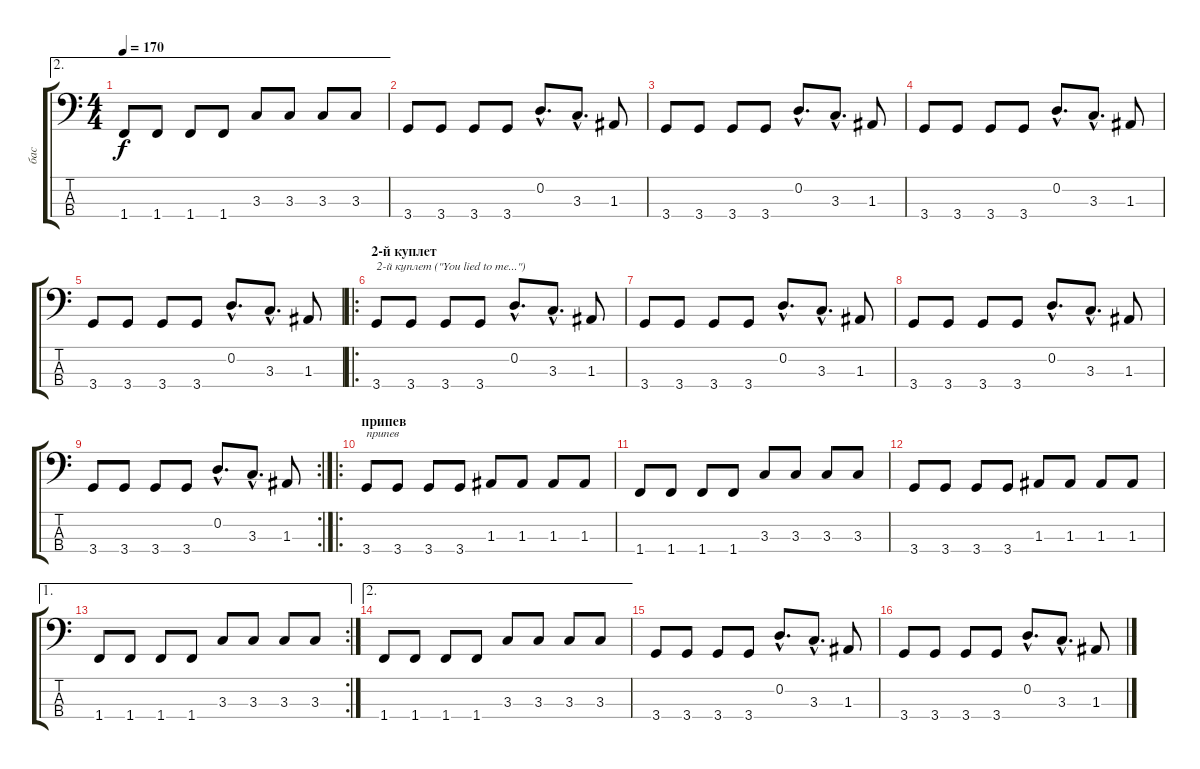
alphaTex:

\track ("бас" "бас") {instrument electricbasspick}
\staff {score tabs}
\tuning (G2 D2 A1 E1) {hide}
\ae 2
\ts (4 4)
\tempo 170
\clef f4
\ks c
1.4.8{dy f} 1.4.8 1.4.8 1.4.8 3.3.8 3.3.8 3.3.8 3.3.8 |
3.4.8 3.4.8 3.4.8 3.4.8 0.2{hac}.8{d} 3.3{hac}.8{d} 1.3.8 |
3.4.8 3.4.8 3.4.8 3.4.8 0.2{hac}.8{d} 3.3{hac}.8{d} 1.3.8 |
3.4.8 3.4.8 3.4.8 3.4.8 0.2{hac}.8{d} 3.3{hac}.8{d} 1.3.8 |
3.4.8 3.4.8 3.4.8 3.4.8 0.2{hac}.8{d} 3.3{hac}.8{d} 1.3.8 |
\ro
\section ("" "2-й куплет")
3.4.8{txt "2-й куплет (\"You lied to me...\")"} 3.4.8 3.4.8 3.4.8 0.2{hac}.8{d} 3.3{hac}.8{d} 1.3.8 |
3.4.8 3.4.8 3.4.8 3.4.8 0.2{hac}.8{d} 3.3{hac}.8{d} 1.3.8 |
3.4.8 3.4.8 3.4.8 3.4.8 0.2{hac}.8{d} 3.3{hac}.8{d} 1.3.8 |
\rc 2
3.4.8 3.4.8 3.4.8 3.4.8 0.2{hac}.8{d} 3.3{hac}.8{d} 1.3.8 |
\ro
\section ("" "припев")
3.4.8{txt "припев"} 3.4.8 3.4.8 3.4.8 1.3.8 1.3.8 1.3.8 1.3.8 |
1.4.8 1.4.8 1.4.8 1.4.8 3.3.8 3.3.8 3.3.8 3.3.8 |
3.4.8 3.4.8 3.4.8 3.4.8 1.3.8 1.3.8 1.3.8 1.3.8 |
\ae 1
\rc 2
1.4.8 1.4.8 1.4.8 1.4.8 3.3.8 3.3.8 3.3.8 3.3.8 |
\ae 2
1.4.8 1.4.8 1.4.8 1.4.8 3.3.8 3.3.8 3.3.8 3.3.8 |
3.4.8 3.4.8 3.4.8 3.4.8 0.2{hac}.8{d} 3.3{hac}.8{d} 1.3.8 |
3.4.8 3.4.8 3.4.8 3.4.8 0.2{hac}.8{d} 3.3{hac}.8{d} 1.3.8
